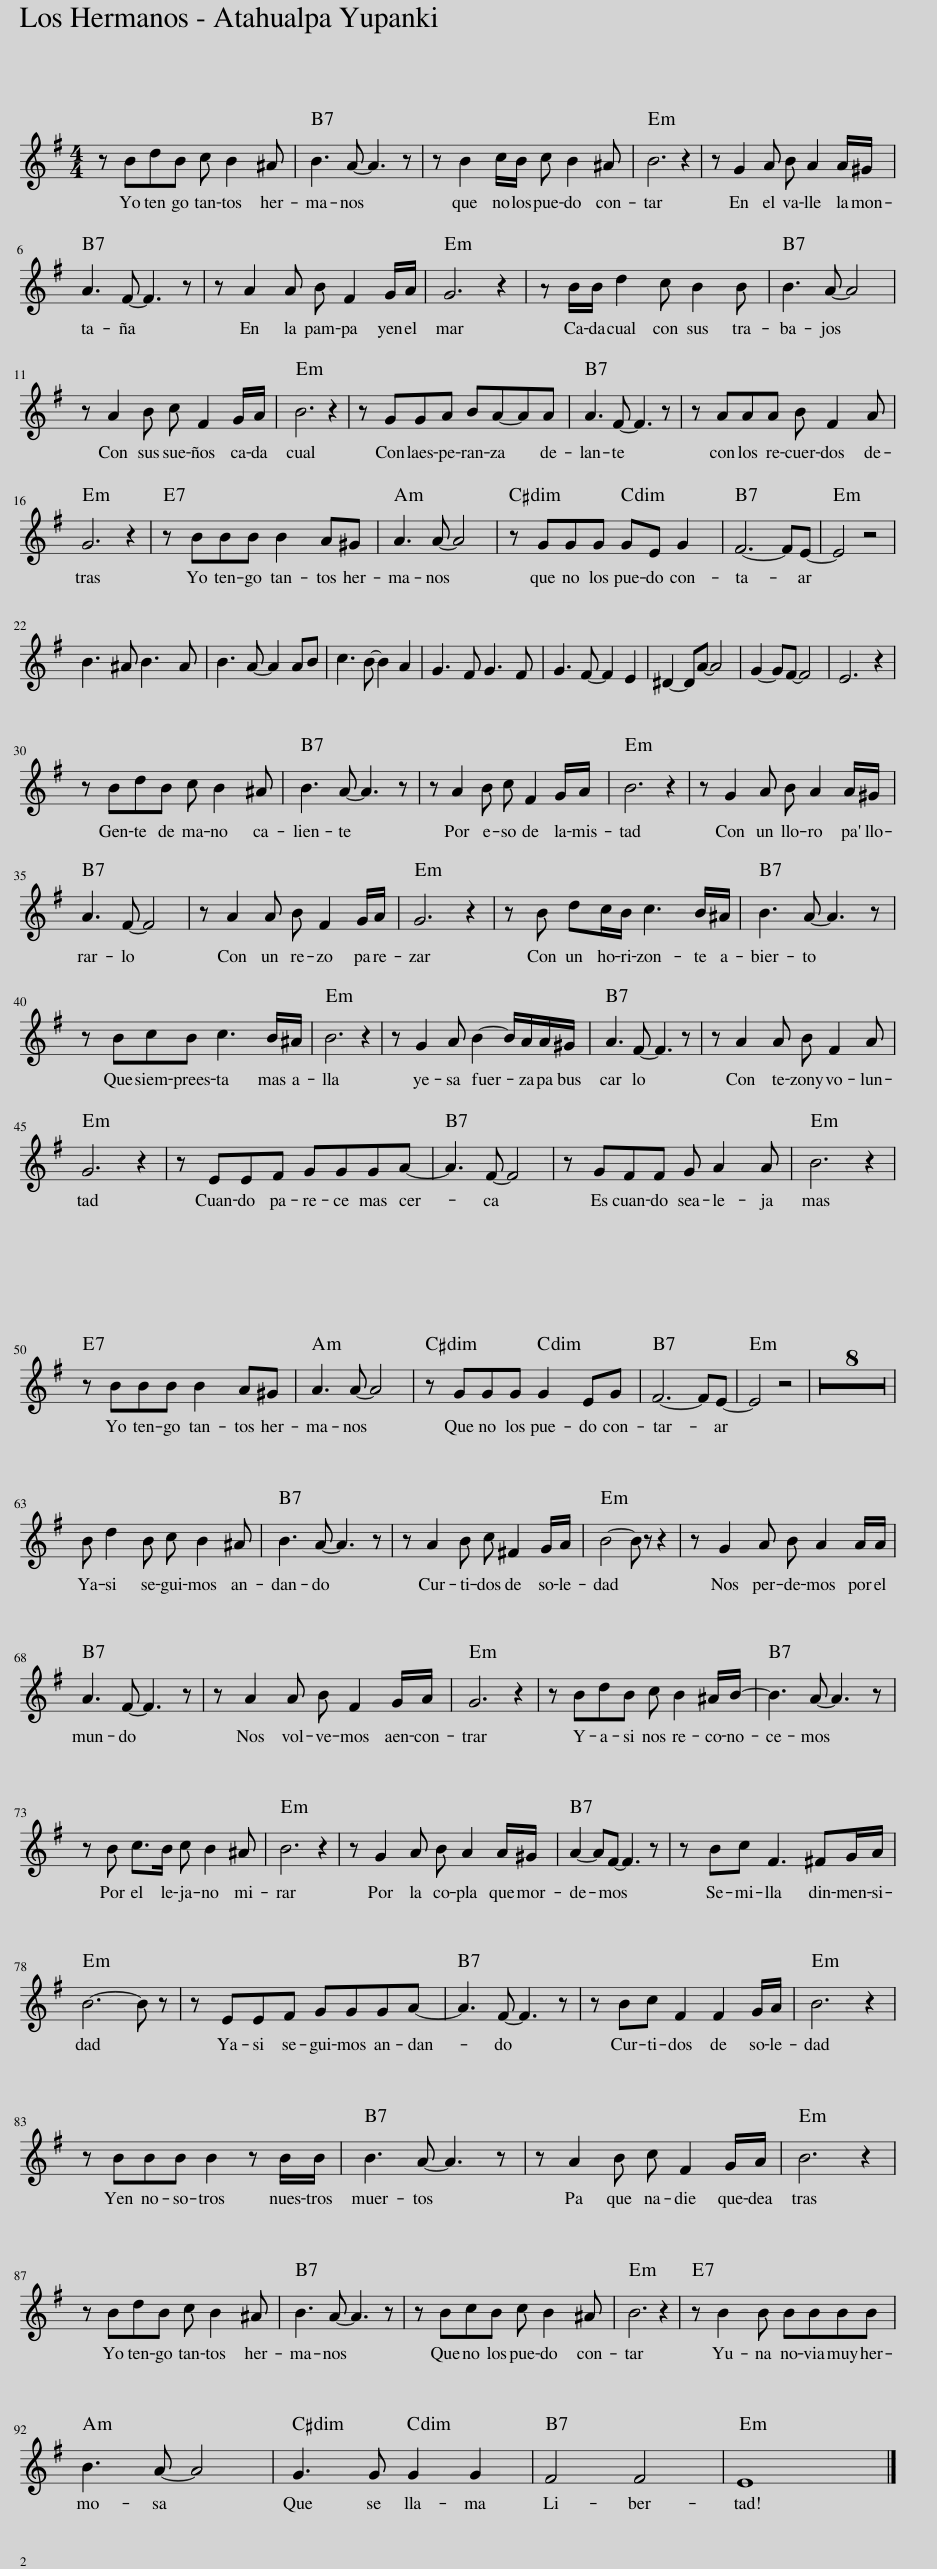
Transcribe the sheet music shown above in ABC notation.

X:1
L:1/8
M:4/4
I:linebreak $
K:G
V:1 treble
V:1
 z BdB c B2 ^A | B3 A- A3 z | z B2 c/B/ c B2 ^A | B6 z2 | z G2 A B A2 A/^G/ |$ %5
 A3 F- F3 z | z A2 A B F2 G/A/ | G6 z2 | z B/B/ d2 c B2 B | B3 A- A4 |$ %10
 z A2 B c F2 G/A/ | B6 z2 | z GGA BA-AA | A3 F- F3 z | z AAA B F2 A |$ %15
 G6 z2 | z BBB B2 A^G | A3 A- A4 | z GGG GE G2 | F6- FE- | %20
 E4 z4 |$ B3 ^A B3 A | B3 A- A2 AB | c3 B- B2 A2 | G3 F G3 F | %25
 G3 F- F2 E2 | ^D2- DA- A4 | G2- GF- F4 | E6 z2 |$ z BdB c B2 ^A | %30
 B3 A- A3 z | z A2 B c F2 G/A/ | B6 z2 | z G2 A B A2 A/^G/ |$ A3 F- F4 | %35
 z A2 A B F2 G/A/ | G6 z2 | z B dc/B/ c3 B/^A/ | B3 A- A3 z |$ z BcB c3 B/^A/ | %40
 B6 z2 | z G2 A B2- B/A/A/^G/ | A3 F- F3 z | z A2 A B F2 A |$ G6 z2 | %45
 z EEF GGGA- | A3 F- F4 | z GFF G A2 A | B6 z2 |$ z BBB B2 A^G | %50
 A3 A- A4 | z GGG G2 EG | F6- FE- | E4 z4 | z8 | %55
 z8 | z8 | z8 | z8 | z8 | %60
 z8 | z8 |$ B d2 B c B2 ^A | B3 A- A3 z | z A2 B c ^F2 G/A/ | %65
 B4- B z z2 | z G2 A B A2 A/A/ |$ A3 F- F3 z | z A2 A B F2 G/A/ | G6 z2 | %70
 z BdB c B2 ^A/B/- | B3 A- A3 z |$ z B c>B c B2 ^A | B6 z2 | z G2 A B A2 A/^G/ | %75
 A2- AF- F3 z | z Bc F3 ^FG/A/ |$ B6- B z | z EEF GGGA- | A3 F- F3 z | %80
 z Bc F2 F2 G/A/ | B6 z2 |$ z BBB B2 z B/B/ | B3 A- A3 z | z A2 B c F2 G/A/ | %85
 B6 z2 |$ z BdB c B2 ^A | B3 A- A3 z | z BcB c B2 ^A | B6 z2 | %90
 z B2 B BBBB |$ B3 A- A4 | G3 G G2 G2 | F4 F4 | E8 |] %95
